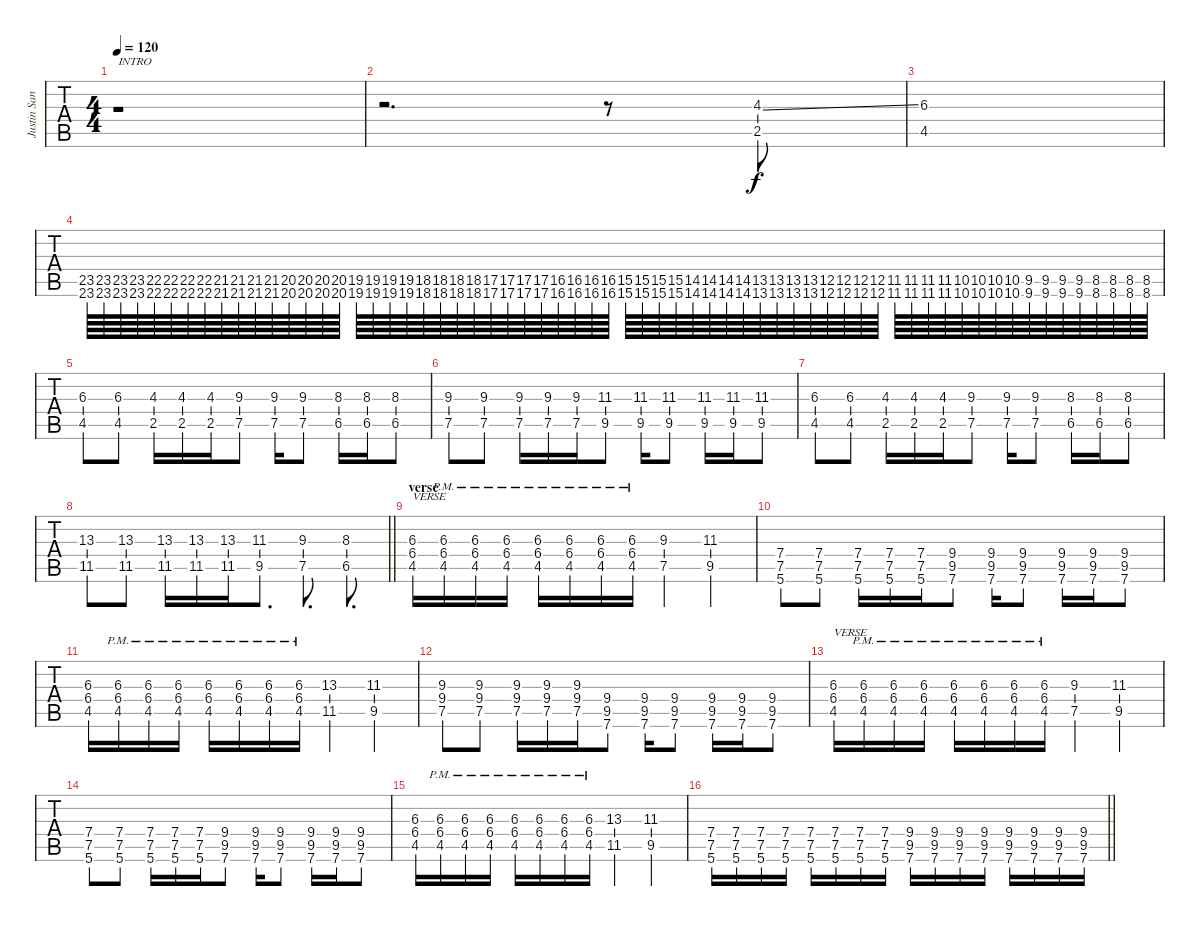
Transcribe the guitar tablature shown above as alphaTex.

\track ("Justin Sane" "Justin San") {instrument distortionguitar}
\staff {tabs}
\tuning (E4 B3 G3 D3 A2 E2) {hide}
\ts (4 4)
\tempo 120
\clef g2
\ks c
r.1{txt "INTRO" dy f instrument distortionguitar} |
r.2{d} r.8 (4.3{ss} 2.5).8 |
(6.3 4.5).1 |
(23.5 23.6).64 (23.5 23.6).64 (23.5 23.6).64 (23.5 23.6).64 (22.5 22.6).64 (22.5 22.6).64 (22.5 22.6).64 (22.5 22.6).64 (21.5 21.6).64 (21.5 21.6).64 (21.5 21.6).64 (21.5 21.6).64 (20.5 20.6).64 (20.5 20.6).64 (20.5 20.6).64 (20.5 20.6).64 (19.5 19.6).64 (19.5 19.6).64 (19.5 19.6).64 (19.5 19.6).64 (18.5 18.6).64 (18.5 18.6).64 (18.5 18.6).64 (18.5 18.6).64 (17.5 17.6).64 (17.5 17.6).64 (17.5 17.6).64 (17.5 17.6).64 (16.5 16.6).64 (16.5 16.6).64 (16.5 16.6).64 (16.5 16.6).64 (15.5 15.6).64 (15.5 15.6).64 (15.5 15.6).64 (15.5 15.6).64 (14.5 14.6).64 (14.5 14.6).64 (14.5 14.6).64 (14.5 14.6).64 (13.5 13.6).64 (13.5 13.6).64 (13.5 13.6).64 (13.5 13.6).64 (12.5 12.6).64 (12.5 12.6).64 (12.5 12.6).64 (12.5 12.6).64 (11.5 11.6).64 (11.5 11.6).64 (11.5 11.6).64 (11.5 11.6).64 (10.5 10.6).64 (10.5 10.6).64 (10.5 10.6).64 (10.5 10.6).64 (9.5 9.6).64 (9.5 9.6).64 (9.5 9.6).64 (9.5 9.6).64 (8.5 8.6).64 (8.5 8.6).64 (8.5 8.6).64 (8.5 8.6).64 |
(6.3 4.5).8 (6.3 4.5).8 (4.3 2.5).16 (4.3 2.5).16 (4.3 2.5).16 (9.3 7.5).8 (9.3 7.5).16 (9.3 7.5).8 (8.3 6.5).16 (8.3 6.5).16 (8.3 6.5).8 |
(9.3 7.5).8 (9.3 7.5).8 (9.3 7.5).16 (9.3 7.5).16 (9.3 7.5).16 (11.3 9.5).8 (11.3 9.5).16 (11.3 9.5).8 (11.3 9.5).16 (11.3 9.5).16 (11.3 9.5).8 |
(6.3 4.5).8 (6.3 4.5).8 (4.3 2.5).16 (4.3 2.5).16 (4.3 2.5).16 (9.3 7.5).8 (9.3 7.5).16 (9.3 7.5).8 (8.3 6.5).16 (8.3 6.5).16 (8.3 6.5).8 |
\barLineRight lightlight
(13.3 11.5).8 (13.3 11.5).8 (13.3 11.5).16 (13.3 11.5).16 (13.3 11.5).16 (11.3 9.5).8{d} (9.3 7.5).8{d} (8.3 6.5).8{d} |
\section ("" "verse")
(6.3 6.4 4.5).16{txt "VERSE"} (6.3{pm} 6.4{pm} 4.5{pm}).16 (6.3{pm} 6.4{pm} 4.5{pm}).16 (6.3{pm} 6.4{pm} 4.5{pm}).16 (6.3{pm} 6.4{pm} 4.5{pm}).16 (6.3{pm} 6.4{pm} 4.5{pm}).16 (6.3{pm} 6.4{pm} 4.5{pm}).16 (6.3{pm} 6.4{pm} 4.5{pm}).16 (9.3 7.5).4 (11.3 9.5).4 |
(7.4 7.5 5.6).8 (7.4 7.5 5.6).8 (7.4 7.5 5.6).16 (7.4 7.5 5.6).16 (7.4 7.5 5.6).16 (9.4 9.5 7.6).8 (9.4 9.5 7.6).16 (9.4 9.5 7.6).8 (9.4 9.5 7.6).16 (9.4 9.5 7.6).16 (9.4 9.5 7.6).8 |
(6.3 6.4 4.5).16 (6.3{pm} 6.4{pm} 4.5{pm}).16 (6.3{pm} 6.4{pm} 4.5{pm}).16 (6.3{pm} 6.4{pm} 4.5{pm}).16 (6.3{pm} 6.4{pm} 4.5{pm}).16 (6.3{pm} 6.4{pm} 4.5{pm}).16 (6.3{pm} 6.4{pm} 4.5{pm}).16 (6.3{pm} 6.4{pm} 4.5{pm}).16 (13.3 11.5).4 (11.3 9.5).4 |
(9.3 9.4 7.5).8 (9.3 9.4 7.5).8 (9.3 9.4 7.5).16 (9.3 9.4 7.5).16 (9.3 9.4 7.5).16 (9.4 9.5 7.6).8 (9.4 9.5 7.6).16 (9.4 9.5 7.6).8 (9.4 9.5 7.6).16 (9.4 9.5 7.6).16 (9.4 9.5 7.6).8 |
(6.3 6.4 4.5).16{txt "VERSE"} (6.3{pm} 6.4{pm} 4.5{pm}).16 (6.3{pm} 6.4{pm} 4.5{pm}).16 (6.3{pm} 6.4{pm} 4.5{pm}).16 (6.3{pm} 6.4{pm} 4.5{pm}).16 (6.3{pm} 6.4{pm} 4.5{pm}).16 (6.3{pm} 6.4{pm} 4.5{pm}).16 (6.3{pm} 6.4{pm} 4.5{pm}).16 (9.3 7.5).4 (11.3 9.5).4 |
(7.4 7.5 5.6).8 (7.4 7.5 5.6).8 (7.4 7.5 5.6).16 (7.4 7.5 5.6).16 (7.4 7.5 5.6).16 (9.4 9.5 7.6).8 (9.4 9.5 7.6).16 (9.4 9.5 7.6).8 (9.4 9.5 7.6).16 (9.4 9.5 7.6).16 (9.4 9.5 7.6).8 |
(6.3 6.4 4.5).16 (6.3{pm} 6.4{pm} 4.5{pm}).16 (6.3{pm} 6.4{pm} 4.5{pm}).16 (6.3{pm} 6.4{pm} 4.5{pm}).16 (6.3{pm} 6.4{pm} 4.5{pm}).16 (6.3{pm} 6.4{pm} 4.5{pm}).16 (6.3{pm} 6.4{pm} 4.5{pm}).16 (6.3{pm} 6.4{pm} 4.5{pm}).16 (13.3 11.5).4 (11.3 9.5).4 |
\barLineRight lightlight
(7.4 7.5 5.6).16 (7.4 7.5 5.6).16 (7.4 7.5 5.6).16 (7.4 7.5 5.6).16 (7.4 7.5 5.6).16 (7.4 7.5 5.6).16 (7.4 7.5 5.6).16 (7.4 7.5 5.6).16 (9.4 9.5 7.6).16 (9.4 9.5 7.6).16 (9.4 9.5 7.6).16 (9.4 9.5 7.6).16 (9.4 9.5 7.6).16 (9.4 9.5 7.6).16 (9.4 9.5 7.6).16 (9.4 9.5 7.6).16
